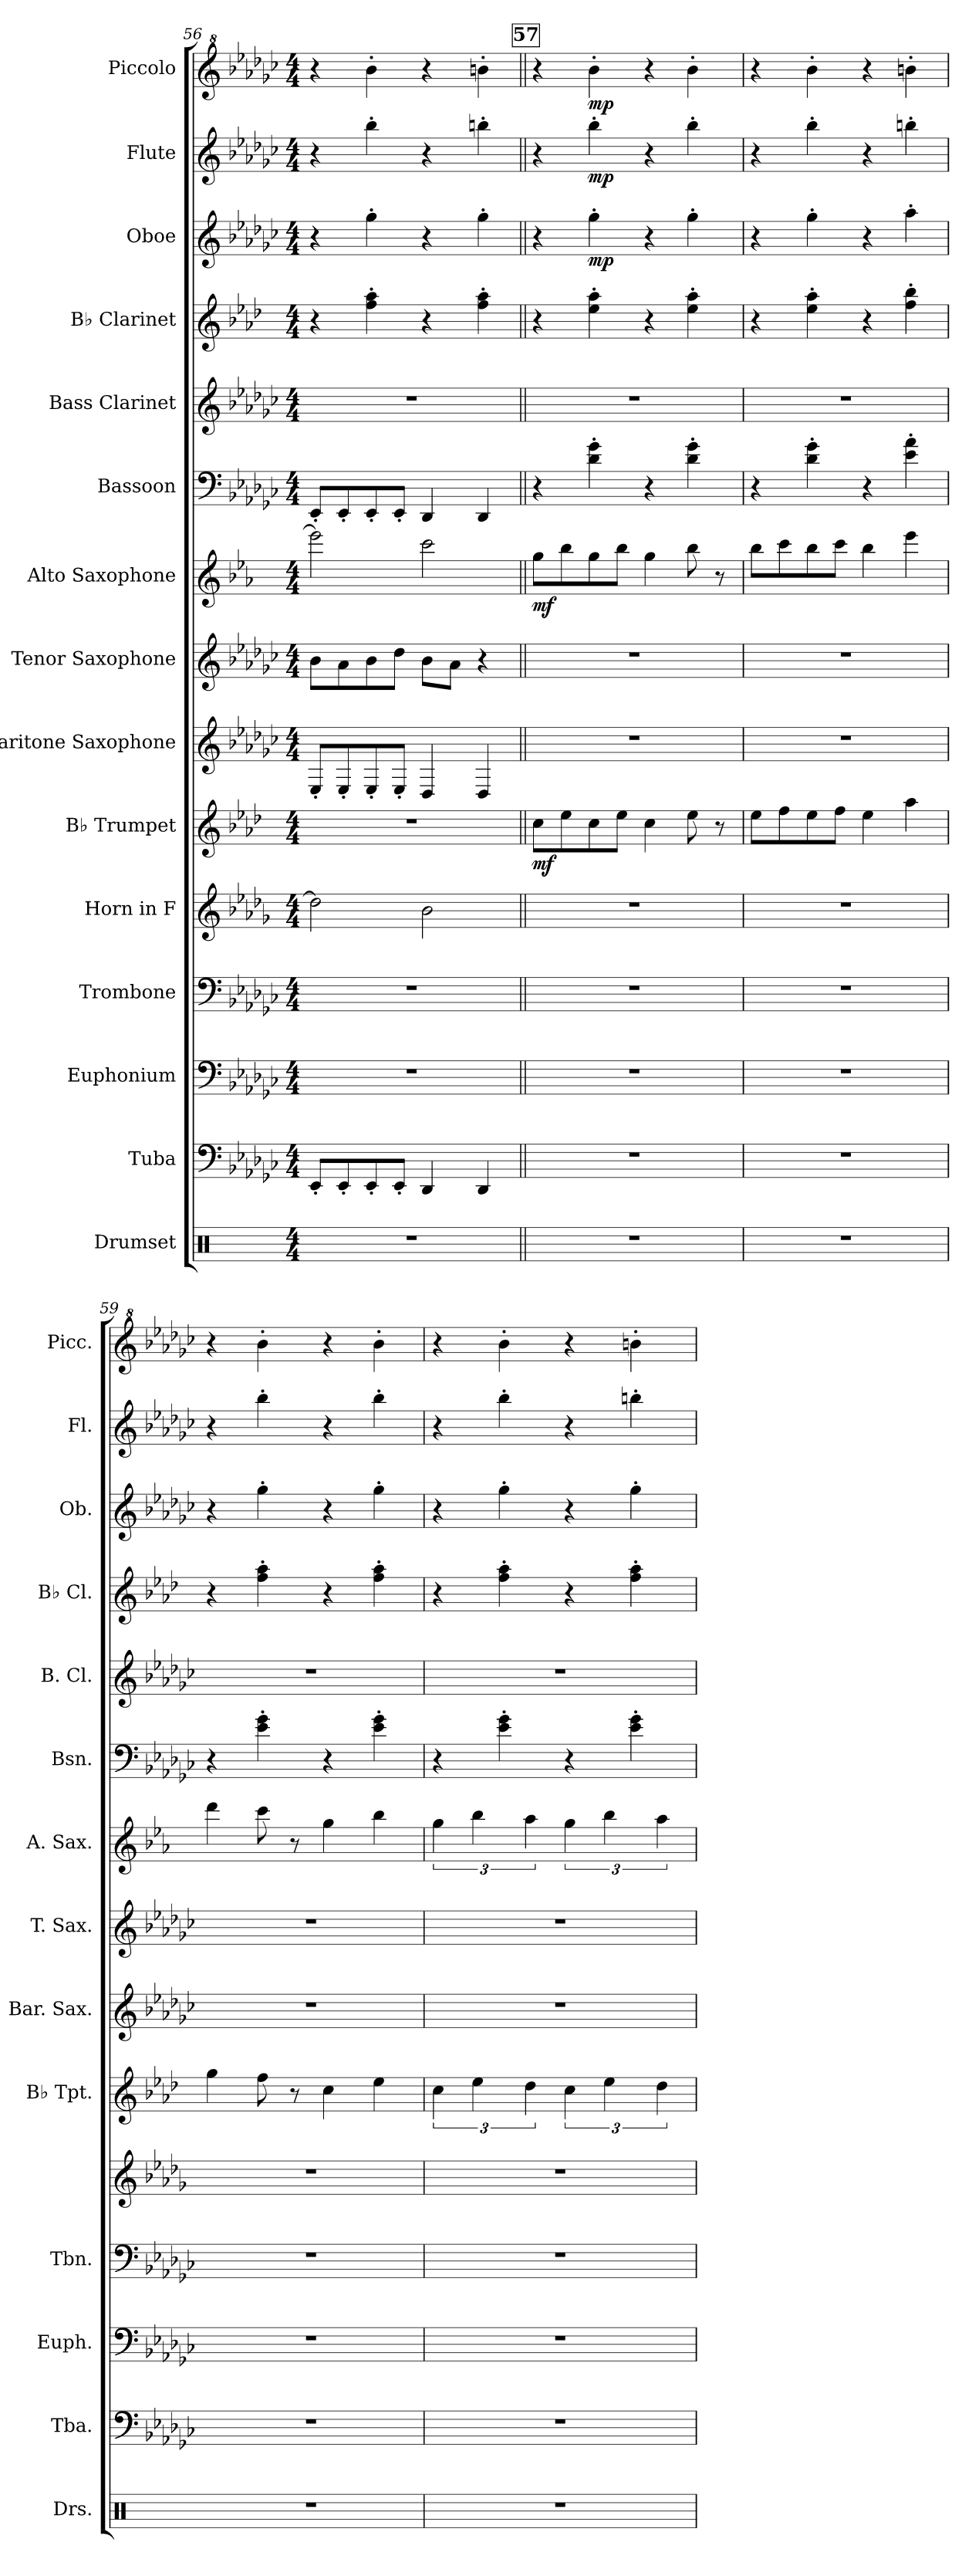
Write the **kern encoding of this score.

**kern	**kern	**kern	**kern	**kern	**kern	**dynam	**kern	**kern	**kern	**dynam	**kern	**dynam	**kern	**kern	**dynam	**kern	**dynam	**kern	**dynam	**kern	**dynam
*part15	*part14	*part13	*part12	*part11	*part10	*part10	*part9	*part8	*part7	*part7	*part6	*part6	*part5	*part4	*part4	*part3	*part3	*part2	*part2	*part1	*part1
*staff15	*staff14	*staff13	*staff12	*staff11	*staff10	*staff10	*staff9	*staff8	*staff7	*staff7	*staff6	*staff6	*staff5	*staff4	*staff4	*staff3	*staff3	*staff2	*staff2	*staff1	*staff1
*I"Drumset	*I"Tuba	*I"Euphonium	*I"Trombone	*I"Horn in F	*I"B♭ Trumpet	*	*I"Baritone Saxophone	*I"Tenor Saxophone	*I"Alto Saxophone	*	*I"Bassoon	*	*I"Bass Clarinet	*I"B♭ Clarinet	*	*I"Oboe	*	*I"Flute	*	*I"Piccolo	*
*I'Drs.	*I'Tba.	*I'Euph.	*I'Tbn.	*	*I'B♭ Tpt.	*	*I'Bar. Sax.	*I'T. Sax.	*I'A. Sax.	*	*I'Bsn.	*	*I'B. Cl.	*I'B♭ Cl.	*	*I'Ob.	*	*I'Fl.	*	*I'Picc.	*
*clefX	*clefF4	*clefF4	*clefF4	*clefG2	*clefG2	*	*clefG2	*clefG2	*clefG2	*	*clefF4	*	*clefG2	*clefG2	*	*clefG2	*	*clefG2	*	*clefG^2	*
*	*	*	*	*ITrd4c7	*ITrd1c2	*	*ITrd12c21	*ITrd8c14	*ITrd5c9	*	*	*	*ITrd8c14	*ITrd1c2	*	*	*	*	*	*ITrd-7c-12	*
*k[]	*k[b-e-a-d-g-c-]	*k[b-e-a-d-g-c-]	*k[b-e-a-d-g-c-]	*k[b-e-a-d-g-c-]	*k[b-e-a-d-g-c-]	*	*k[b-e-a-d-g-c-]	*k[b-e-a-d-g-c-]	*k[b-e-a-d-g-c-]	*	*k[b-e-a-d-g-c-]	*	*k[b-e-a-d-g-c-]	*k[b-e-a-d-g-c-]	*	*k[b-e-a-d-g-c-]	*	*k[b-e-a-d-g-c-]	*	*k[b-e-a-d-g-c-]	*
*M4/4	*M4/4	*M4/4	*M4/4	*M4/4	*M4/4	*	*M4/4	*M4/4	*M4/4	*	*M4/4	*	*M4/4	*M4/4	*	*M4/4	*	*M4/4	*	*M4/4	*
=56	=56	=56	=56	=56	=56	=56	=56	=56	=56	=56	=56	=56	=56	=56	=56	=56	=56	=56	=56	=56	=56
1r	8EE-'/L	1r	1r	2g-\]	1r	.	8EE-'/L	8B-\L	2gg-\]	.	8EE-'/L	.	1r	4r	.	4r	.	4r	.	4r	.
.	8EE-'/	.	.	.	.	.	8EE-'/	8A-\	.	.	8EE-'/	.	.	.	.	.	.	.	.	.	.
.	8EE-'/	.	.	.	.	.	8EE-'/	8B-\	.	.	8EE-'/	.	.	4ee-\' 4gg-\'	.	4gg-'\	.	4bb-'\	.	4bbb-'\	.
.	8EE-'/J	.	.	.	.	.	8EE-'/J	8d-\J	.	.	8EE-'/J	.	.	.	.	.	.	.	.	.	.
.	4DD-/	.	.	2e-\	.	.	4DD-/	8B-\L	2ee-\	.	4DD-/	.	.	4r	.	4r	.	4r	.	4r	.
.	.	.	.	.	.	.	.	8A-\J	.	.	.	.	.	.	.	.	.	.	.	.	.
.	4DD-/	.	.	.	.	.	4DD-/	4r	.	.	4DD-/	.	.	4ee-\' 4gg-\'	.	4gg-'\	.	4bbn'\	.	4bbbn'\	.
!!LO:PB:g=z
!!LO:REH:place=s1:a:B:fs=14:t=57
=57||	=57||	=57||	=57||	=57||	=57||	=57||	=57||	=57||	=57||	=57||	=57||	=57||	=57||	=57||	=57||	=57||	=57||	=57||	=57||	=57||	=57||
!	!	!	!	!	!	!LO:DY:b	!	!	!	!LO:DY:b	!	!	!	!	!	!	!	!	!	!	!
1r	1r	1r	1r	1r	8b-\L	mf	1r	1r	8b-\L	mf	4r	.	1r	4r	.	4r	.	4r	.	4r	.
.	.	.	.	.	8dd-\	.	.	.	8dd-\	.	.	.	.	.	.	.	.	.	.	.	.
!	!	!	!	!	!	!	!	!	!	!	!	!LO:DY:b	!	!	!	!	!	!	!	!	!
!	!	!	!	!	!	!	!	!	!	!	!	!LO:DY:n=1:b	!	!	!LO:DY:b	!	!	!	!	!	!
!	!	!	!	!	!	!	!	!	!	!	!	!	!	!	!LO:DY:n=1:b	!	!LO:DY:b	!	!LO:DY:b	!	!LO:DY:b
.	.	.	.	.	8b-\	.	.	.	8b-\	.	4d-\' 4g-\'	mp mp	.	4dd-\' 4gg-\'	mp mp	4gg-'\	mp	4bb-'\	mp	4bbb-'\	mp
.	.	.	.	.	8dd-\J	.	.	.	8dd-\J	.	.	.	.	.	.	.	.	.	.	.	.
.	.	.	.	.	4b-\	.	.	.	4b-\	.	4r	.	.	4r	.	4r	.	4r	.	4r	.
.	.	.	.	.	8dd-\	.	.	.	8dd-\	.	4d-\' 4g-\'	.	.	4dd-\' 4gg-\'	.	4gg-'\	.	4bb-'\	.	4bbb-'\	.
.	.	.	.	.	8r	.	.	.	8r	.	.	.	.	.	.	.	.	.	.	.	.
=58	=58	=58	=58	=58	=58	=58	=58	=58	=58	=58	=58	=58	=58	=58	=58	=58	=58	=58	=58	=58	=58
1r	1r	1r	1r	1r	8dd-\L	.	1r	1r	8dd-\L	.	4r	.	1r	4r	.	4r	.	4r	.	4r	.
.	.	.	.	.	8ee-\	.	.	.	8ee-\	.	.	.	.	.	.	.	.	.	.	.	.
.	.	.	.	.	8dd-\	.	.	.	8dd-\	.	4d-\' 4g-\'	.	.	4dd-\' 4gg-\'	.	4gg-'\	.	4bb-'\	.	4bbb-'\	.
.	.	.	.	.	8ee-\J	.	.	.	8ee-\J	.	.	.	.	.	.	.	.	.	.	.	.
.	.	.	.	.	4dd-\	.	.	.	4dd-\	.	4r	.	.	4r	.	4r	.	4r	.	4r	.
.	.	.	.	.	4gg-\	.	.	.	4gg-\	.	4e-\' 4a-\'	.	.	4ee-\' 4aa-\'	.	4aa-'\	.	4bbn'\	.	4bbbn'\	.
=59	=59	=59	=59	=59	=59	=59	=59	=59	=59	=59	=59	=59	=59	=59	=59	=59	=59	=59	=59	=59	=59
1r	1r	1r	1r	1r	4ff\	.	1r	1r	4ff\	.	4r	.	1r	4r	.	4r	.	4r	.	4r	.
.	.	.	.	.	8ee-\	.	.	.	8ee-\	.	4e-\' 4g-\'	.	.	4ee-\' 4gg-\'	.	4gg-'\	.	4bb-'\	.	4bbb-'\	.
.	.	.	.	.	8r	.	.	.	8r	.	.	.	.	.	.	.	.	.	.	.	.
.	.	.	.	.	4b-\	.	.	.	4b-\	.	4r	.	.	4r	.	4r	.	4r	.	4r	.
.	.	.	.	.	4dd-\	.	.	.	4dd-\	.	4e-\' 4g-\'	.	.	4ee-\' 4gg-\'	.	4gg-'\	.	4bb-'\	.	4bbb-'\	.
=60	=60	=60	=60	=60	=60	=60	=60	=60	=60	=60	=60	=60	=60	=60	=60	=60	=60	=60	=60	=60	=60
1r	1r	1r	1r	1r	6b-\	.	1r	1r	6b-\	.	4r	.	1r	4r	.	4r	.	4r	.	4r	.
.	.	.	.	.	6dd-\	.	.	.	6dd-\	.	.	.	.	.	.	.	.	.	.	.	.
.	.	.	.	.	.	.	.	.	.	.	4e-\' 4g-\'	.	.	4ee-\' 4gg-\'	.	4gg-'\	.	4bb-'\	.	4bbb-'\	.
.	.	.	.	.	6cc-\	.	.	.	6cc-\	.	.	.	.	.	.	.	.	.	.	.	.
.	.	.	.	.	6b-\	.	.	.	6b-\	.	4r	.	.	4r	.	4r	.	4r	.	4r	.
.	.	.	.	.	6dd-\	.	.	.	6dd-\	.	.	.	.	.	.	.	.	.	.	.	.
.	.	.	.	.	.	.	.	.	.	.	4e-\' 4g-\'	.	.	4ee-\' 4gg-\'	.	4gg-'\	.	4bbn'\	.	4bbbn'\	.
.	.	.	.	.	6cc-\	.	.	.	6cc-\	.	.	.	.	.	.	.	.	.	.	.	.
=	=	=	=	=	=	=	=	=	=	=	=	=	=	=	=	=	=	=	=	=	=
*-	*-	*-	*-	*-	*-	*-	*-	*-	*-	*-	*-	*-	*-	*-	*-	*-	*-	*-	*-	*-	*-
